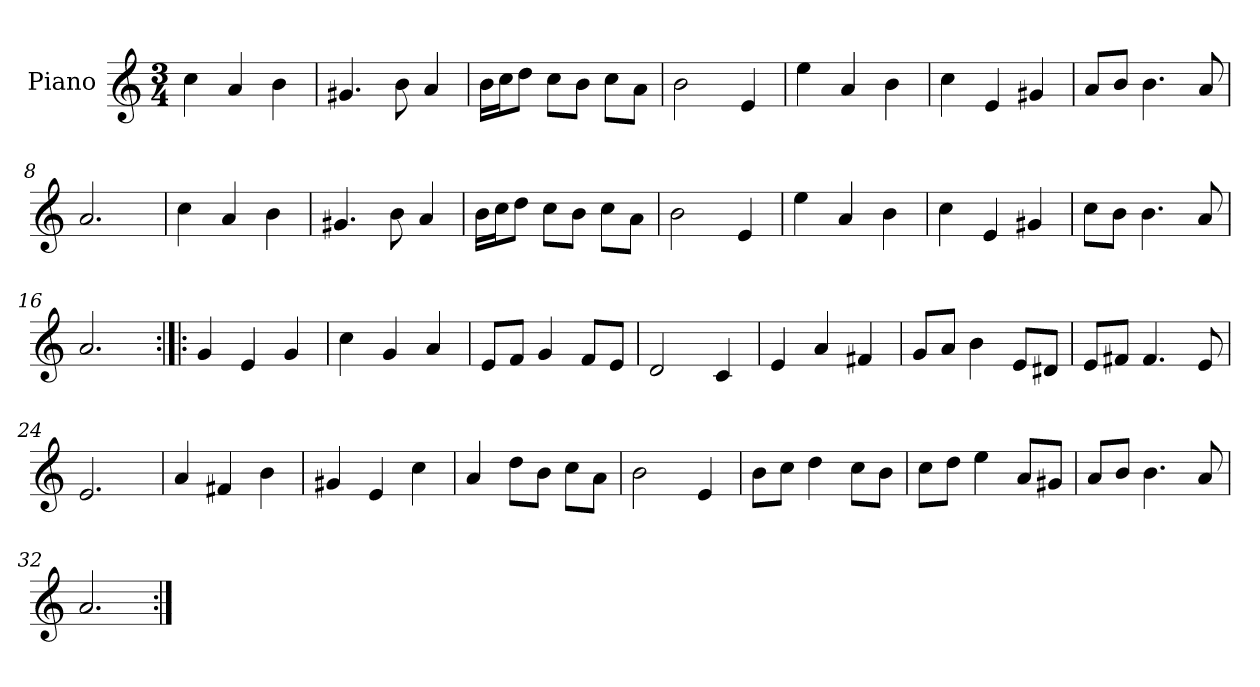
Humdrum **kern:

**kern
*part1
*staff1
*I"Piano
*I'Pno.
*clefG2
*k[]
*M3/4
=1
4cc\
4a/
4b\
=2
4.g#X/
8b\
4a/
=3
16b\LL
16cc\J
8dd\J
8cc\L
8b\J
8cc\L
8a\J
=4
2b\
4e/
=5
4ee\
4a/
4b\
=6
4cc\
4e/
4g#X/
=7
8a/L
8b/J
4.b\
8a/
=8
2.a/
=9
4cc\
4a/
4b\
!!LO:LB:g=z
=10
4.g#X/
8b\
4a/
=11
16b\LL
16cc\J
8dd\J
8cc\L
8b\J
8cc\L
8a\J
=12
2b\
4e/
=13
4ee\
4a/
4b\
=14
4cc\
4e/
4g#X/
=15
8cc\L
8b\J
4.b\
8a/
=16
2.a/
=17:|!|:
4g/
4e/
4g/
=18
4cc\
4g/
4a/
!!LO:LB:g=z
=19
8e/L
8f/J
4g/
8f/L
8e/J
=20
2d/
4c/
=21
4e/
4a/
4f#X/
=22
8g/L
8a/J
4b\
8e/L
8d#X/J
=23
8e/L
8f#X/J
4.f#/
8e/
=24
2.e/
=25
4a/
4f#X/
4b\
=26
4g#X/
4e/
4cc\
!!LO:LB:g=z
=27
4a/
8dd\L
8b\J
8cc\L
8a\J
=28
2b\
4e/
=29
8b\L
8cc\J
4dd\
8cc\L
8b\J
=30
8cc\L
8dd\J
4ee\
8a/L
8g#X/J
=31
8a/L
8b/J
4.b\
8a/
=32
2.a/
=:|!
*-
